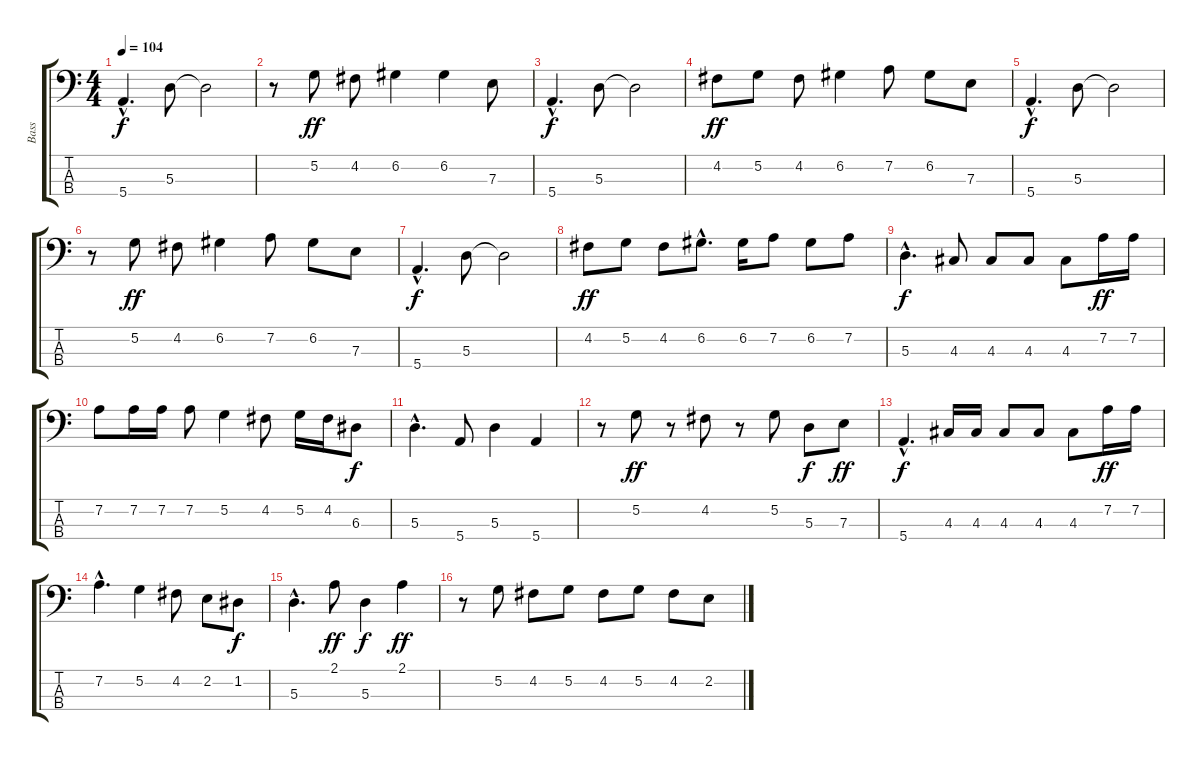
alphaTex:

\track ("Bass" "Bass") {instrument electricbasspick}
\staff {score tabs}
\tuning (G2 D2 A1 E1) {hide}
\ts (4 4)
\tempo 104
\clef f4
\ks c
5.4{hac}.4{d dy f} 5.3.8 5.3{t}.2 |
r.8 5.2.8{dy ff} 4.2.8 6.2.4 6.2.4 7.3.8 |
5.4{hac}.4{d dy f} 5.3.8 5.3{t}.2 |
4.2.8{dy ff} 5.2.8 4.2.8 6.2.4 7.2.8 6.2.8 7.3.8 |
5.4{hac}.4{d dy f} 5.3.8 5.3{t}.2 |
r.8 5.2.8{dy ff} 4.2.8 6.2.4 7.2.8 6.2.8 7.3.8 |
5.4{hac}.4{d dy f} 5.3.8 5.3{t}.2 |
4.2.8{dy ff} 5.2.8 4.2.8 6.2{hac}.8{d} 6.2.16 7.2.8 6.2.8 7.2.8 |
5.3{hac}.4{d dy f} 4.3.8 4.3.8 4.3.8 4.3.8 7.2.16{dy ff} 7.2.16 |
7.2.8 7.2.16 7.2.16 7.2.8 5.2.4 4.2.8 5.2.16 4.2.16 6.3.8{dy f} |
5.3{hac}.4{d} 5.4.8 5.3.4 5.4.4 |
r.8 5.2.8{dy ff} r.8 4.2.8 r.8 5.2.8 5.3.8{dy f} 7.3.8{dy ff} |
5.4{hac}.4{d dy f} 4.3.16 4.3.16 4.3.8 4.3.8 4.3.8 7.2.16{dy ff} 7.2.16 |
7.2{hac}.4{d} 5.2.4 4.2.8 2.2.8 1.2.8{dy f} |
5.3{hac}.4{d} 2.1.8{dy ff} 5.3.4{dy f} 2.1.4{dy ff} |
r.8 5.2.8 4.2.8 5.2.8 4.2.8 5.2.8 4.2.8 2.2.8
